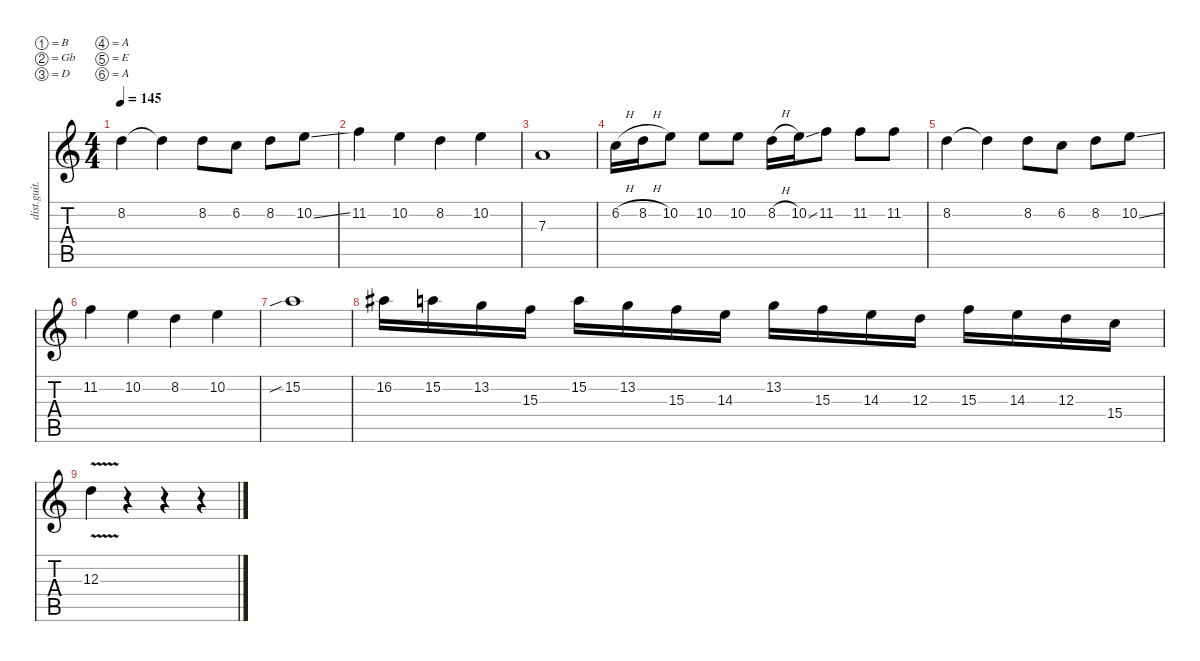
\defaultSystemsLayout 4
\hideDynamics
\bracketExtendMode nobrackets
\otherSystemsTrackNameOrientation horizontal
\track ("lead" "dist.guit.") {instrument distortionguitar}
\staff {score tabs}
\tuning (B3 Gb3 D3 A2 E2 A1)
\ts (4 4)
\tempo 145
\clef g2
\ks c
8.2.4{dy mf beam Down} 8.2{t}.4{beam Down} 8.2.8{beam Down} 6.2.8{beam Down} 8.2.8{beam Down} 10.2{ss}.8{beam Down} |
11.2.4{beam Down} 10.2.4{beam Down} 8.2.4{beam Down} 10.2.4{beam Down} |
7.3.1{beam Up} |
6.2{h}.16{beam Down} 8.2{h}.16{beam Down} 10.2.8{beam Down} 10.2.8{beam Down} 10.2.8{beam Down} 8.2{h}.16{beam Down} 10.2{ss}.16{beam Down} 11.2.8{beam Down} 11.2.8{beam Down} 11.2.8{beam Down} |
8.2.4{beam Down} 8.2{t}.4{beam Down} 8.2.8{beam Down} 6.2.8{beam Down} 8.2.8{beam Down} 10.2{ss}.8{beam Down} |
11.2.4{beam Down} 10.2.4{beam Down} 8.2.4{beam Down} 10.2.4{beam Down} |
15.2{sib}.1{beam Down} |
16.2{acc #}.16{beam Down} 15.2.16{beam Down} 13.2.16{beam Down} 15.3.16{beam Down} 15.2.16{beam Down} 13.2.16{beam Down} 15.3.16{beam Down} 14.3.16{beam Down} 13.2.16{beam Down} 15.3.16{beam Down} 14.3.16{beam Down} 12.3.16{beam Down} 15.3.16{beam Down} 14.3.16{beam Down} 12.3.16{beam Down} 15.4.16{beam Down} |
12.3{v}.4{beam Down} r.4{beam Down} r.4{beam Down} r.4{beam Down}
